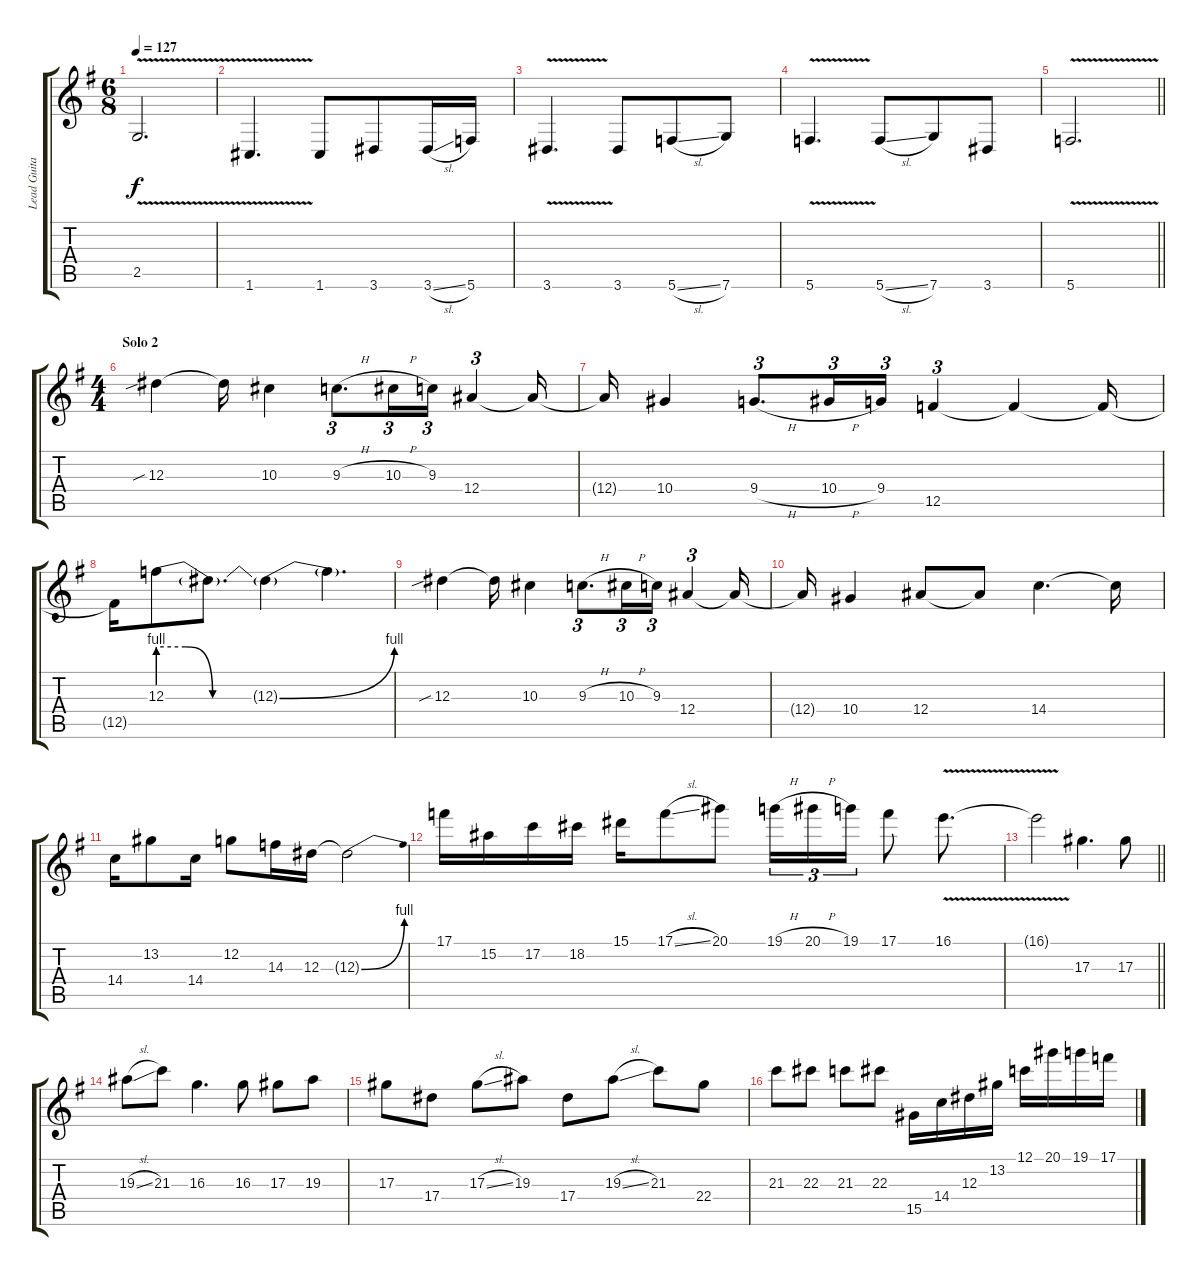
\track ("Lead Guitar" "Lead Guita") {instrument overdrivenguitar}
\staff {score tabs}
\tuning (C4 G3 Eb3 Bb2 F2 C2) {hide}
\ts (6 8)
\tempo 127
\clef g2
\ks g
2.5{v}.2{d dy f} |
1.6{v}.4{d} 1.6.8 3.6.8 3.6{sl}.16 5.6.16 |
3.6{v}.4{d} 3.6.8 5.6{sl}.8 7.6.8 |
5.6{v}.4{d} 5.6{sl}.8 7.6.8 3.6.8 |
\barLineRight lightlight
5.6{v}.2{d} |
\ts (4 4)
\section ("" "Solo 2")
12.3{sib}.4 12.3{t}.16 10.3.4 9.3{h}.8{d tu (3 2)} 10.3{h}.16{tu (3 2)} 9.3.16{tu (3 2)} 12.4.4{tu (3 2)} 12.4{t}.16 |
12.4{t}.16 10.4.4 9.4{h}.8{d tu (3 2)} 10.4{h}.16{tu (3 2)} 9.4.16{tu (3 2)} 12.5.4{tu (3 2)} 12.5{t}.4 12.5{t}.16 |
12.5{t}.16 12.3{be (custom 0 4 15 4 30 0 60 0)}.8 12.3{t}.8{d} 12.3{be (bend 0 0 60 4) t}.4 12.3{t}.4{d} |
12.3{sib}.4 12.3{t}.16 10.3.4 9.3{h}.8{d tu (3 2)} 10.3{h}.16{tu (3 2)} 9.3.16{tu (3 2)} 12.4.4{tu (3 2)} 12.4{t}.16 |
12.4{t}.16 10.4.4 12.4.8 12.4{t}.8 14.4.4{d} 14.4{t}.16 |
14.4.16 13.2.8 14.4.16 12.2.8 14.3.16 12.3.16 12.3{be (bend 0 0 60 4) t}.2 |
17.1.16 15.2.16 17.2.16 18.2.16 15.1.16 17.1{sl}.8 20.1.8 19.1{h}.16{tu (3 2)} 20.1{h}.16{tu (3 2)} 19.1.16{tu (3 2)} 17.1.8 16.1{v}.8{d} |
\barLineRight lightlight
16.1{t}.2 17.3.4{d} 17.3.8 |
19.3{sl}.8 21.3.8 16.3.4{d} 16.3.8 17.3.8 19.3.8 |
17.3.8 17.4.8 17.3{sl}.8 19.3.8 17.4.8 19.3{sl}.8 21.3.8 22.4.8 |
21.3.8 22.3.8 21.3.8 22.3.8 15.5.16 14.4.16 12.3.16 13.2.16 12.1.16 20.1.16 19.1.16 17.1.16
